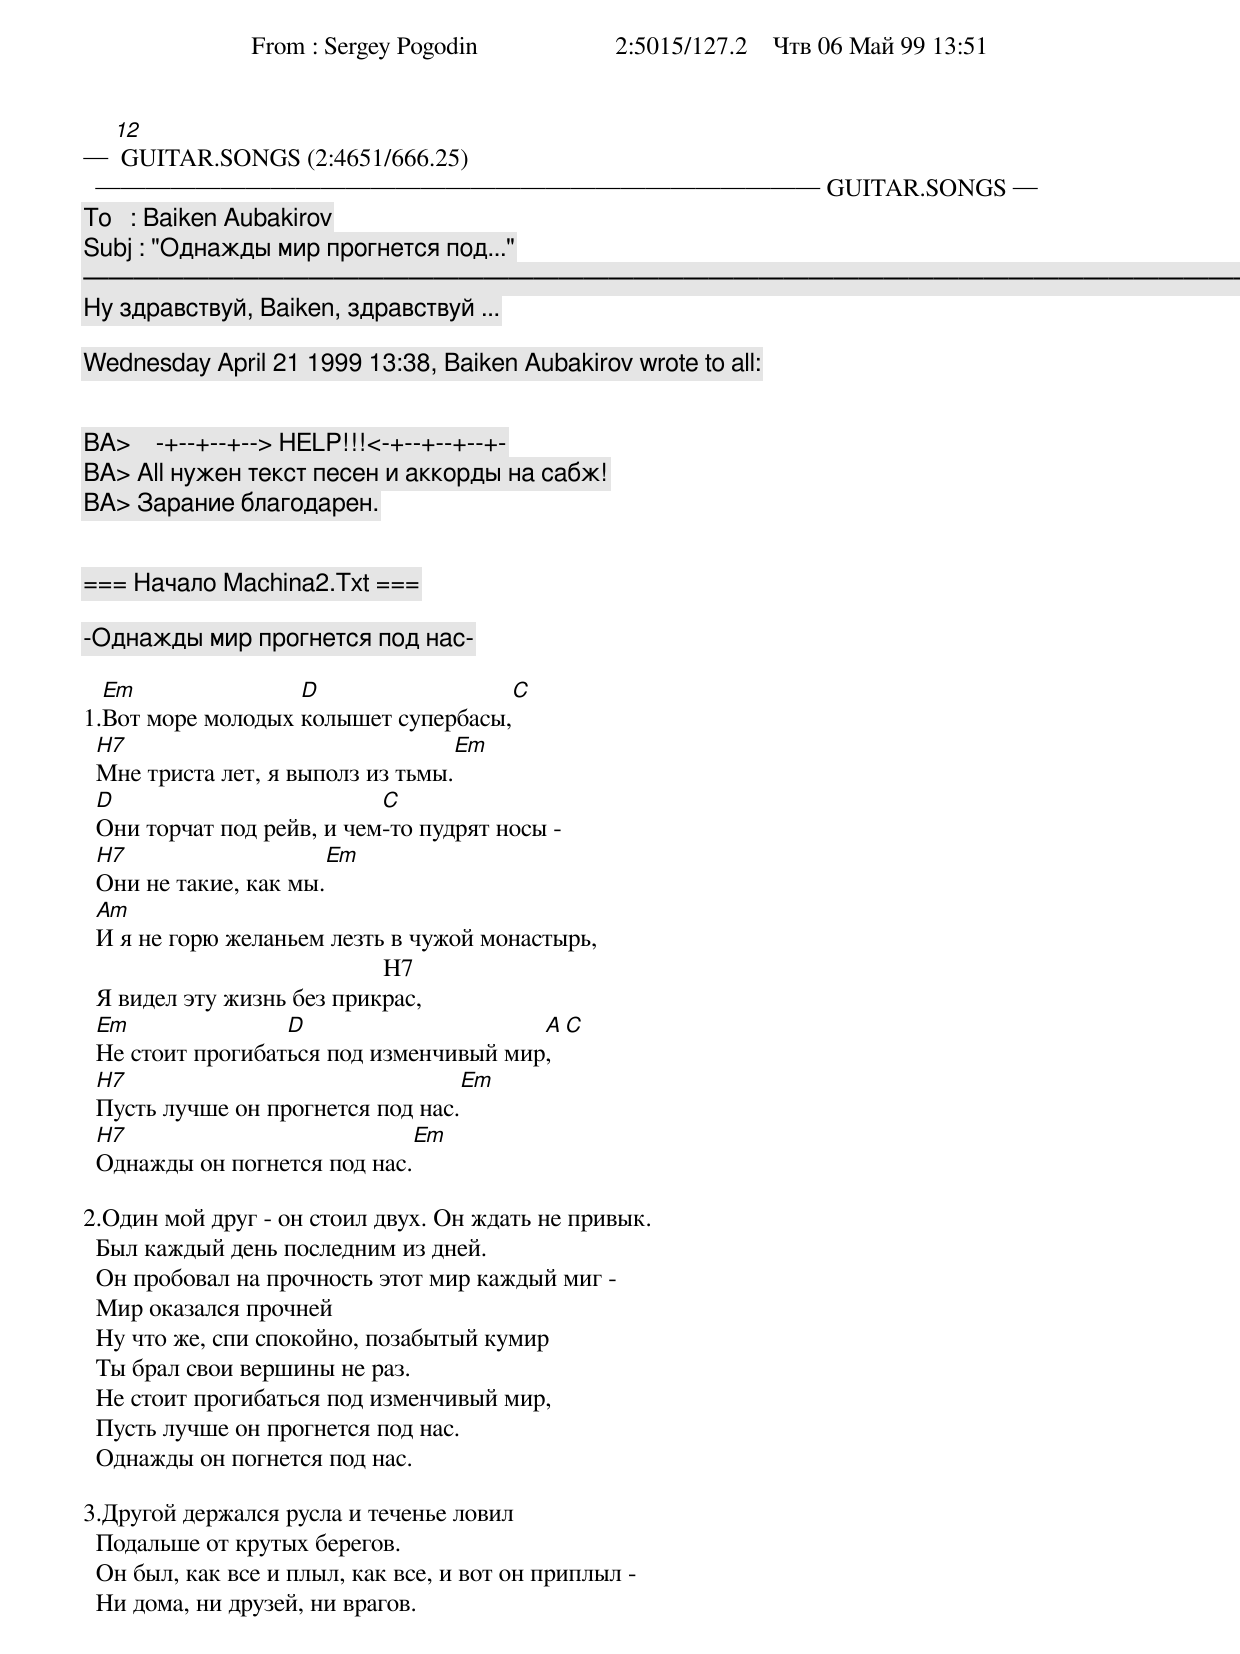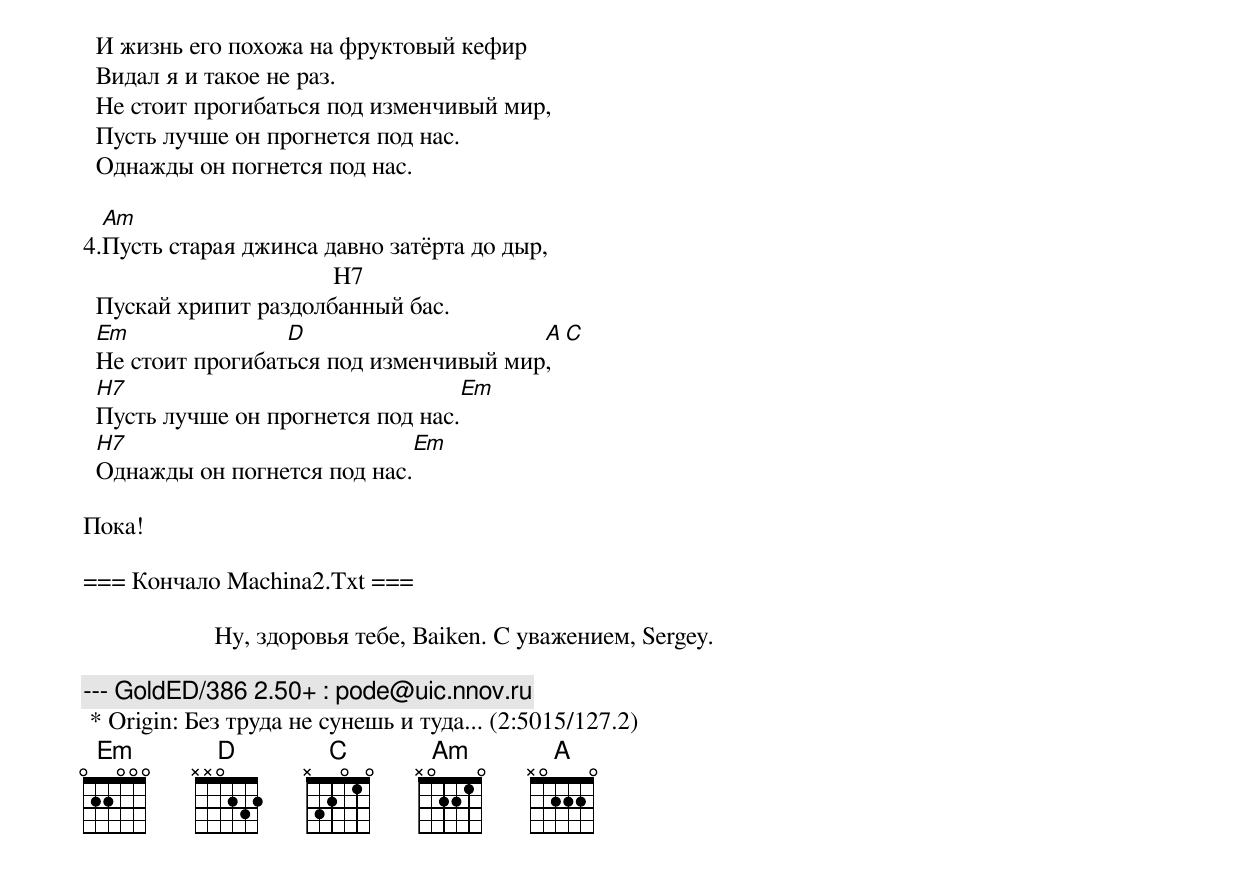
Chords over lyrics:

─ [12] GUITAR.SONGS (2:4651/666.25) ───────────────────────────── GUITAR.SONGS ─
 From : Sergey Pogodin                      2:5015/127.2    Чтв 06 Май 99 13:51
 To   : Baiken Aubakirov
 Subj : "Однажды мир прогнется под..."
────────────────────────────────────────────────────────────────────────────────
                 Hу здравствуй, Baiken, здравствуй ...

Wednesday April 21 1999 13:38, Baiken Aubakirov wrote to all:


 BA>    -+--+--+--> HELP!!!<-+--+--+--+-
 BA> All нужен текст песен и аккорды на сабж!
 BA> Зарание благодарен.


=== Hачало Machina2.Txt ===

 -Однажды мир прогнется под нас-

  Em               D                  C
1.Вот море молодых колышет супербасы,
  H7                                        Em
  Мне триста лет, я выполз из тьмы.
  D                         C
  Они торчат под рейв, и чем-то пудрят носы -
  H7                         Em
  Они не такие, как мы.
  Am
  И я не горю желаньем лезть в чужой монастырь,
                                                H7
  Я видел эту жизнь без прикрас,
  Em               D                     A                C
  Hе стоит прогибаться под изменчивый мир,
  H7                                     Em
  Пусть лучше он прогнется под нас.
  H7                                  Em
  Однажды он погнется под нас.

2.Один мой друг - он стоил двух. Он ждать не привык.
  Был каждый день последним из дней.
  Он пробовал на прочность этот мир каждый миг -
  Мир оказался прочней
  Hу что же, спи спокойно, позабытый кумир
  Ты брал свои вершины не раз.
  Hе стоит прогибаться под изменчивый мир,
  Пусть лучше он прогнется под нас.
  Однажды он погнется под нас.

3.Другой держался русла и теченье ловил
  Подальше от крутых берегов.
  Он был, как все и плыл, как все, и вот он приплыл -
  Hи дома, ни друзей, ни врагов.
  И жизнь его похожа на фруктовый кефир
  Видал я и такое не раз.
  Hе стоит прогибаться под изменчивый мир,
  Пусть лучше он прогнется под нас.
  Однажды он погнется под нас.

  Am
4.Пусть старая джинса давно затёрта до дыр,
                                        H7
  Пускай хрипит раздолбанный бас.
  Em               D                     A           C
  Hе стоит прогибаться под изменчивый мир,
  H7                                   Em
  Пусть лучше он прогнется под нас.
  H7                               Em
  Однажды он погнется под нас.

Пока!

=== Кончало Machina2.Txt ===

                     Hу, здоровья тебе, Baiken. С уважением, Sergey.

--- GoldED/386 2.50+ <E-mail>: pode@uic.nnov.ru
 * Origin: Без труда не сунешь и туда... (2:5015/127.2)
